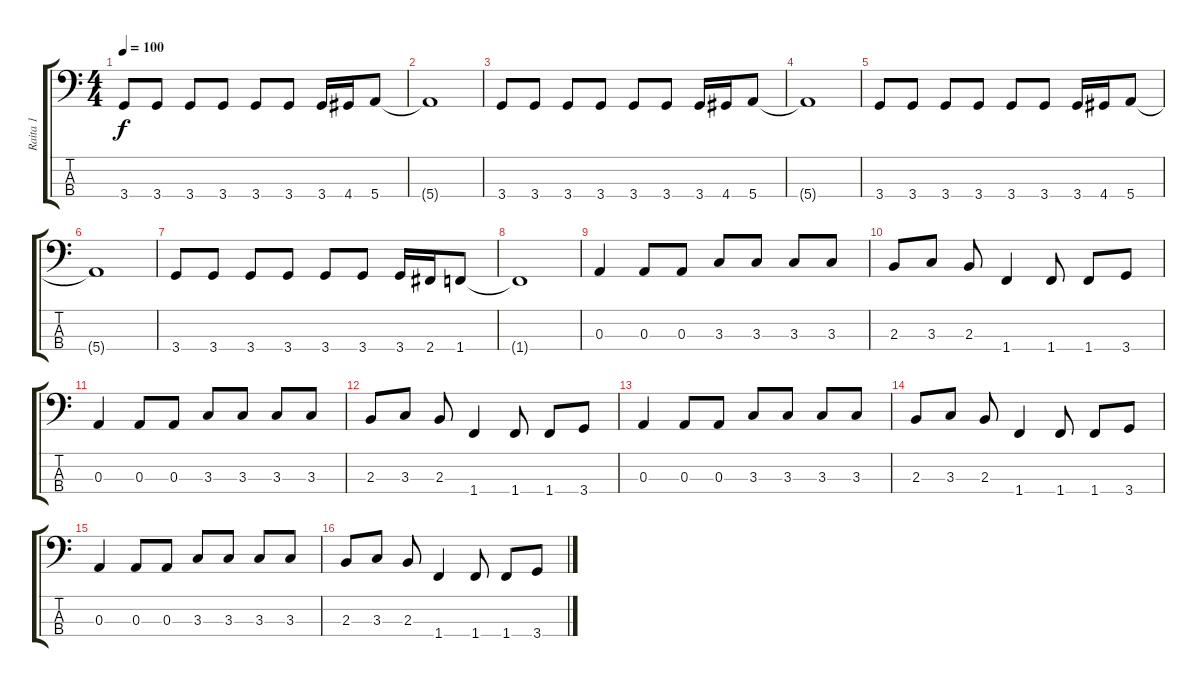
\track ("Raita 1" "Raita 1") {instrument slapbass2}
\staff {score tabs}
\tuning (G2 D2 A1 E1) {hide}
\ts (4 4)
\tempo 100
\clef f4
\ks c
3.4.8{dy f} 3.4.8 3.4.8 3.4.8 3.4.8 3.4.8 3.4.16 4.4.16 5.4.8 |
5.4{t}.1 |
3.4.8 3.4.8 3.4.8 3.4.8 3.4.8 3.4.8 3.4.16 4.4.16 5.4.8 |
5.4{t}.1 |
3.4.8 3.4.8 3.4.8 3.4.8 3.4.8 3.4.8 3.4.16 4.4.16 5.4.8 |
5.4{t}.1 |
3.4.8 3.4.8 3.4.8 3.4.8 3.4.8 3.4.8 3.4.16 2.4.16 1.4.8 |
1.4{t}.1 |
0.3.4 0.3.8 0.3.8 3.3.8 3.3.8 3.3.8 3.3.8 |
2.3.8 3.3.8 2.3.8 1.4.4 1.4.8 1.4.8 3.4.8 |
0.3.4 0.3.8 0.3.8 3.3.8 3.3.8 3.3.8 3.3.8 |
2.3.8 3.3.8 2.3.8 1.4.4 1.4.8 1.4.8 3.4.8 |
0.3.4 0.3.8 0.3.8 3.3.8 3.3.8 3.3.8 3.3.8 |
2.3.8 3.3.8 2.3.8 1.4.4 1.4.8 1.4.8 3.4.8 |
0.3.4 0.3.8 0.3.8 3.3.8 3.3.8 3.3.8 3.3.8 |
2.3.8 3.3.8 2.3.8 1.4.4 1.4.8 1.4.8 3.4.8
